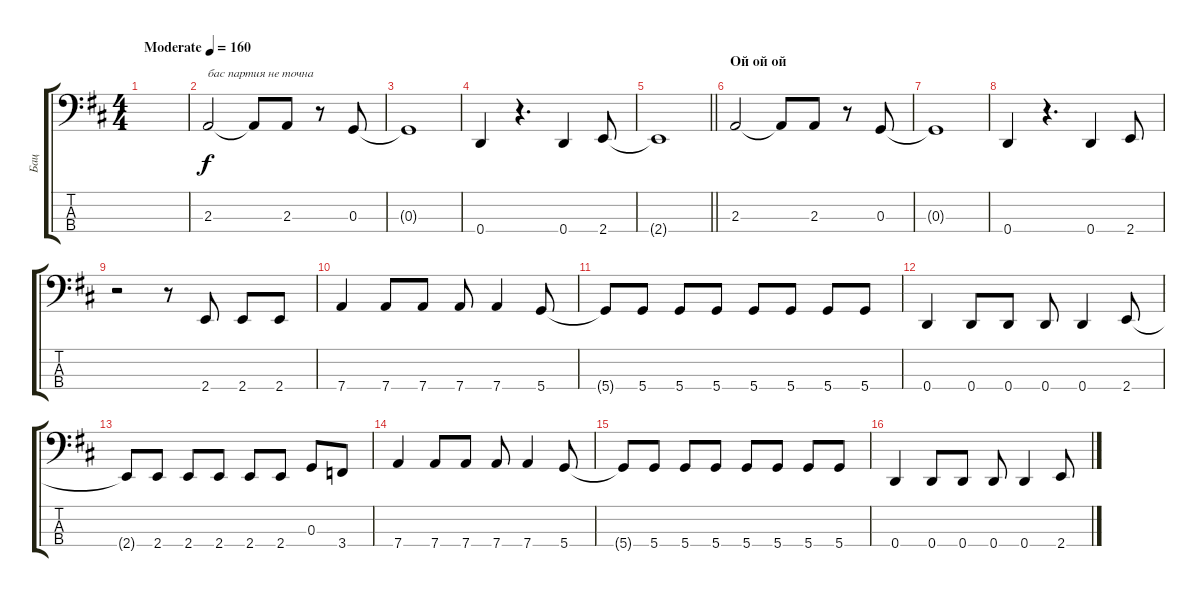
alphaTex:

\track ("Бац" "Бац") {instrument electricbassfinger}
\staff {score tabs}
\tuning (F2 C2 G1 D1) {hide}
\ts (4 4)
\tempo (160 "Moderate")
\clef f4
\ks bminor
|
2.3.2{txt "бас партия не точна"} 2.3{t}.8 2.3.8 r.8 0.3.8 |
0.3{t}.1 |
0.4.4 r.4{d} 0.4.4 2.4.8 |
\barLineRight lightlight
2.4{t}.1 |
\section ("" "Ой ой ой ")
2.3.2 2.3{t}.8 2.3.8 r.8 0.3.8 |
0.3{t}.1 |
0.4.4 r.4{d} 0.4.4 2.4.8 |
r.2 r.8 2.4.8 2.4.8 2.4.8 |
7.4.4 7.4.8 7.4.8 7.4.8 7.4.4 5.4.8 |
5.4{t}.8 5.4.8 5.4.8 5.4.8 5.4.8 5.4.8 5.4.8 5.4.8 |
0.4.4 0.4.8 0.4.8 0.4.8 0.4.4 2.4.8 |
2.4{t}.8 2.4.8 2.4.8 2.4.8 2.4.8 2.4.8 0.3.8 3.4.8 |
7.4.4 7.4.8 7.4.8 7.4.8 7.4.4 5.4.8 |
5.4{t}.8 5.4.8 5.4.8 5.4.8 5.4.8 5.4.8 5.4.8 5.4.8 |
0.4.4 0.4.8 0.4.8 0.4.8 0.4.4 2.4.8
